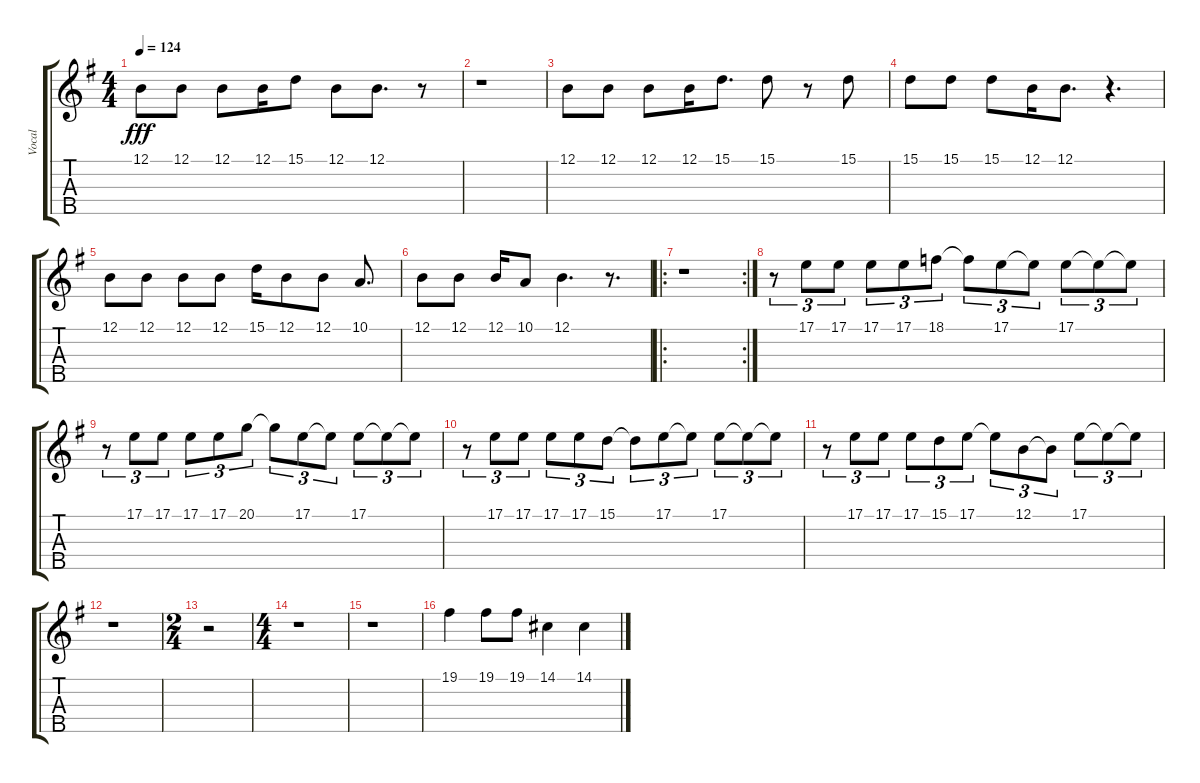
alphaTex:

\track ("Vocal" "Vocal") {instrument harmonica}
\staff {score tabs}
\tuning (B3 G3 D3 A2 E2) {hide}
\ts (4 4)
\tempo 124
\clef g2
\ks g
12.1.8{dy fff} 12.1.8 12.1.8 12.1.16 15.1.8 12.1.8 12.1.8{d} r.8 |
r.1 |
12.1.8 12.1.8 12.1.8 12.1.16 15.1.8{d} 15.1.8 r.8 15.1.8 |
15.1.8 15.1.8 15.1.8 12.1.16 12.1.8{d} r.4{d} |
12.1.8 12.1.8 12.1.8 12.1.8 15.1.16 12.1.8 12.1.8 10.1.8{d} |
12.1.8 12.1.8 12.1.16 10.1.8 12.1.4{d} r.8{d} |
\ro
\rc 2
r.1 |
r.8{tu (3 2)} 17.1.8{tu (3 2)} 17.1.8{tu (3 2)} 17.1.8{tu (3 2)} 17.1.8{tu (3 2)} 18.1.8{tu (3 2)} 18.1{t}.8{tu (3 2)} 17.1.8{tu (3 2)} 17.1{t}.8{tu (3 2)} 17.1.8{tu (3 2)} 17.1{t}.8{tu (3 2)} 17.1{t}.8{tu (3 2)} |
r.8{tu (3 2)} 17.1.8{tu (3 2)} 17.1.8{tu (3 2)} 17.1.8{tu (3 2)} 17.1.8{tu (3 2)} 20.1.8{tu (3 2)} 20.1{t}.8{tu (3 2)} 17.1.8{tu (3 2)} 17.1{t}.8{tu (3 2)} 17.1.8{tu (3 2)} 17.1{t}.8{tu (3 2)} 17.1{t}.8{tu (3 2)} |
r.8{tu (3 2)} 17.1.8{tu (3 2)} 17.1.8{tu (3 2)} 17.1.8{tu (3 2)} 17.1.8{tu (3 2)} 15.1.8{tu (3 2)} 15.1{t}.8{tu (3 2)} 17.1.8{tu (3 2)} 17.1{t}.8{tu (3 2)} 17.1.8{tu (3 2)} 17.1{t}.8{tu (3 2)} 17.1{t}.8{tu (3 2)} |
r.8{tu (3 2)} 17.1.8{tu (3 2)} 17.1.8{tu (3 2)} 17.1.8{tu (3 2)} 15.1.8{tu (3 2)} 17.1.8{tu (3 2)} 17.1{t}.8{tu (3 2)} 12.1.8{tu (3 2)} 12.1{t}.8{tu (3 2)} 17.1.8{tu (3 2)} 17.1{t}.8{tu (3 2)} 17.1{t}.8{tu (3 2)} |
r.1 |
\ts (2 4)
r.2 |
\ts (4 4)
r.1 |
r.1 |
19.1.4 19.1.8 19.1.8 14.1.4 14.1.4
